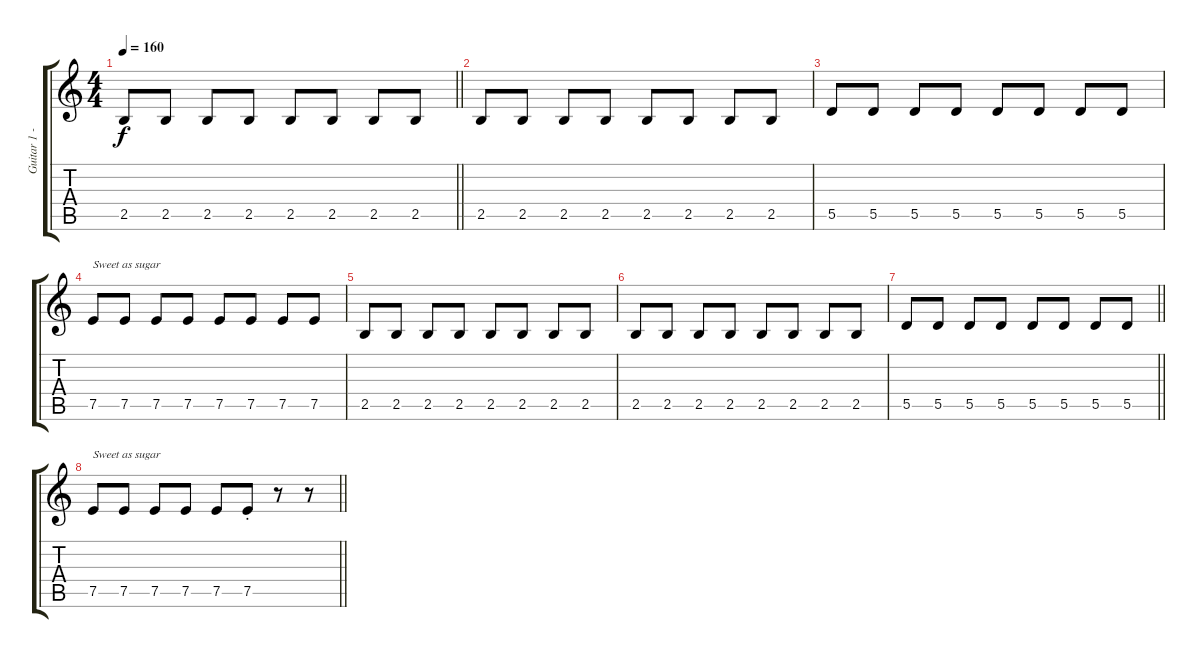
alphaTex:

\track ("Guitar 1 - Rhythm" "Guitar 1 -") {instrument overdrivenguitar}
\staff {score tabs}
\tuning (E4 B3 G3 D3 A2 E2) {hide}
\ts (4 4)
\tempo 160
\clef g2
\barLineRight lightlight
\ks c
2.5.8{dy f} 2.5.8 2.5.8 2.5.8 2.5.8 2.5.8 2.5.8 2.5.8 |
2.5.8 2.5.8 2.5.8 2.5.8 2.5.8 2.5.8 2.5.8 2.5.8 |
5.5.8 5.5.8 5.5.8 5.5.8 5.5.8 5.5.8 5.5.8 5.5.8 |
7.5.8{txt "Sweet as sugar"} 7.5.8 7.5.8 7.5.8 7.5.8 7.5.8 7.5.8 7.5.8 |
2.5.8 2.5.8 2.5.8 2.5.8 2.5.8 2.5.8 2.5.8 2.5.8 |
2.5.8 2.5.8 2.5.8 2.5.8 2.5.8 2.5.8 2.5.8 2.5.8 |
\barLineRight lightlight
5.5.8 5.5.8 5.5.8 5.5.8 5.5.8 5.5.8 5.5.8 5.5.8 |
\barLineRight lightlight
7.5.8{txt "Sweet as sugar"} 7.5.8 7.5.8 7.5.8 7.5.8 7.5{st}.8 r.8 r.8
